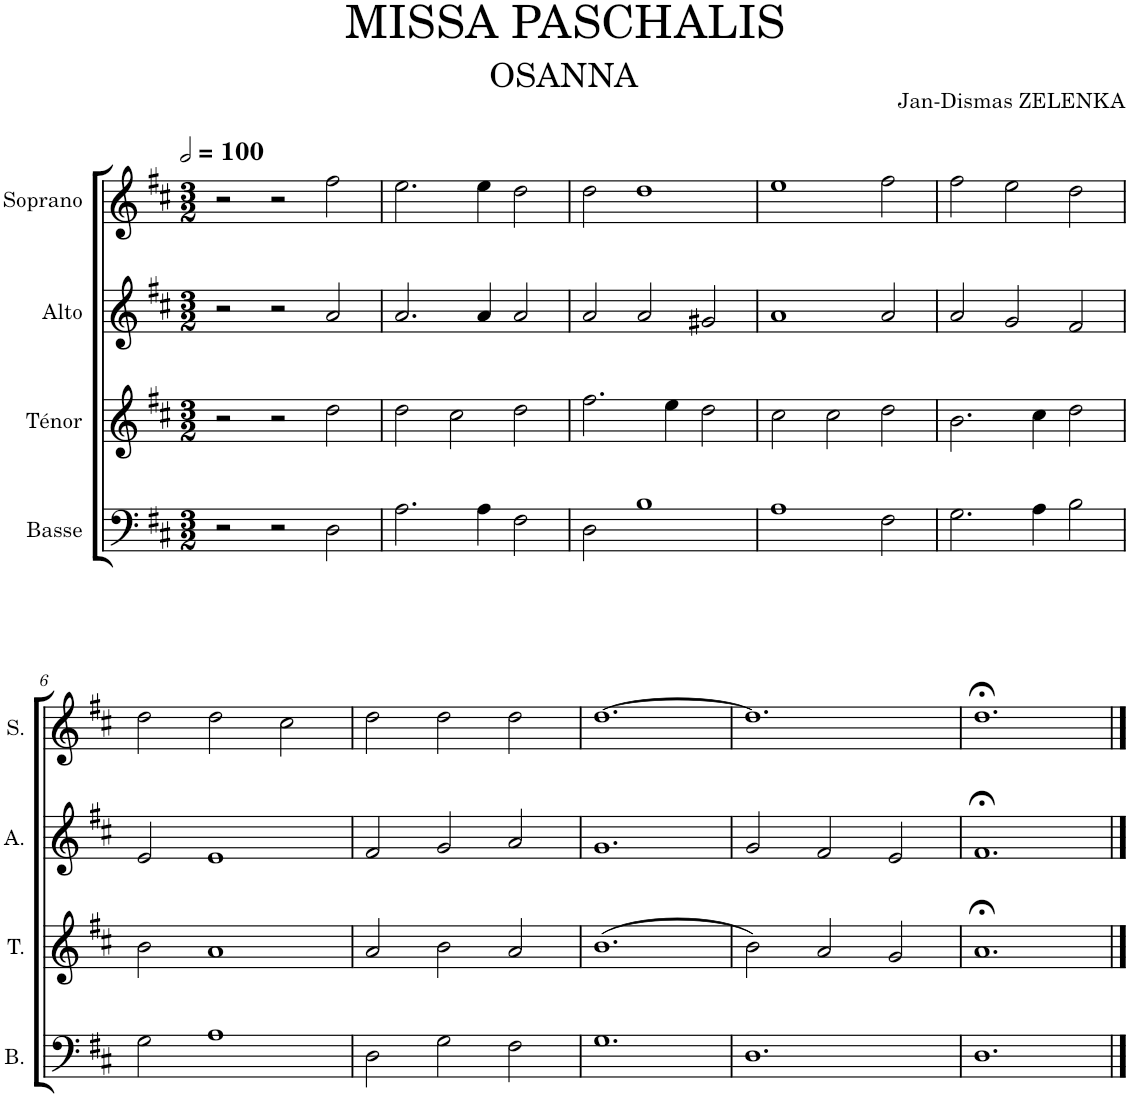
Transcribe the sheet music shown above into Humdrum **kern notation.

**kern	**kern	**kern	**kern
*part4	*part3	*part2	*part1
*staff4	*staff3	*staff2	*staff1
*I"Basse	*I"Ténor	*I"Alto	*I"Soprano
*I'B.	*I'T.	*I'A.	*I'S.
*clefF4	*clefG2	*clefG2	*clefG2
*k[f#c#]	*k[f#c#]	*k[f#c#]	*k[f#c#]
*M3/2	*M3/2	*M3/2	*M3/2
*MM200	*MM200	*MM200	*MM200
=1	=1	=1	=1
2r	2r	2r	2r
2r	2r	2r	2r
2D\	2dd\	2a/	2ff#\
=2	=2	=2	=2
2.A\	2dd\	2.a/	2.ee\
.	2cc#\	.	.
4A\	.	4a/	4ee\
2F#\	2dd\	2a/	2dd\
=3	=3	=3	=3
2D\	2.ff#\	2a/	2dd\
1B	.	2a/	1dd
.	4ee\	.	.
.	2dd\	2g#X/	.
=4	=4	=4	=4
1A	2cc#\	1a	1ee
.	2cc#\	.	.
2F#\	2dd\	2a/	2ff#\
=5	=5	=5	=5
2.G\	2.b\	2a/	2ff#\
.	.	2g/	2ee\
4A\	4cc#\	.	.
2B\	2dd\	2f#/	2dd\
!!LO:LB:g=z
=6	=6	=6	=6
2G\	2b\	2e/	2dd\
1A	1a	1e	2dd\
.	.	.	2cc#\
=7	=7	=7	=7
2D\	2a/	2f#/	2dd\
2G\	2b\	2g/	2dd\
2F#\	2a/	2a/	2dd\
=8	=8	=8	=8
1.G	(1.b	1.g	[1.dd
=9	=9	=9	=9
1.D	2b\)	2g/	1.dd]
.	2a/	2f#/	.
.	2g/	2e/	.
=10	=10	=10	=10
1.D	1.a;<	1.f#;<	1.dd;<
==	==	==	==
*-	*-	*-	*-
